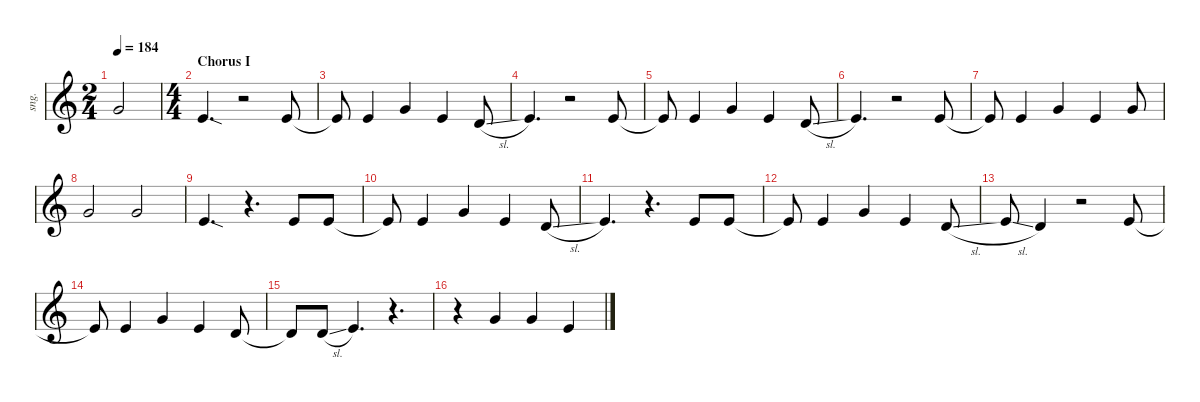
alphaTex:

\defaultSystemsLayout 4
\hideDynamics
\bracketExtendMode nobrackets
\otherSystemsTrackNameOrientation horizontal
\track ("Vocals" "sng.") {defaultSystemsLayout 4 multiBarRest instrument voiceoohs}
\staff {score}
\tuning (E4 B3 G3 D3 A2 E2)
\ts (2 4)
\beaming (8 2 2 2 2)
\tempo 184
\clef g2
\ks c
8.2.2{dy mf beam Up} |
\ts (4 4)
\beaming (8 2 2 2 2)
\section ("" "Chorus I")
5.2{sod}.4{d beam Up} r.2{beam Up} 5.2.8{beam Up} |
5.2{t}.8{beam Up} 5.2.4{beam Up} 8.2.4{beam Up} 5.2.4{beam Up} 3.2{sl}.8{beam Up} |
5.2.4{d beam Up} r.2{beam Up} 5.2.8{beam Up} |
5.2{t}.8{beam Up} 5.2.4{beam Up} 8.2.4{beam Up} 5.2.4{beam Up} 3.2{sl}.8{beam Up} |
5.2.4{d beam Up} r.2{beam Up} 5.2.8{beam Up} |
5.2{t}.8{beam Up} 5.2.4{beam Up} 8.2.4{beam Up} 5.2.4{beam Up} 8.2.8{beam Up} |
8.2.2{beam Up} 8.2.2{beam Up} |
5.2{sod}.4{d beam Up} r.4{d beam Up} 5.2.8{beam Up} 5.2.8{beam Up} |
5.2{t}.8{beam Up} 5.2.4{beam Up} 8.2.4{beam Up} 5.2.4{beam Up} 3.2{sl}.8{beam Up} |
5.2.4{d beam Up} r.4{d beam Up} 5.2.8{beam Up} 5.2.8{beam Up} |
5.2{t}.8{beam Up} 5.2.4{beam Up} 8.2.4{beam Up} 5.2.4{beam Up} 3.2{sl}.8{beam Up} |
5.2{sl}.8{beam Up} 3.2.4{beam Up} r.2{beam Up} 5.2.8{beam Up} |
5.2{t}.8{beam Up} 5.2.4{beam Up} 8.2.4{beam Up} 5.2.4{beam Up} 3.2.8{beam Up} |
3.2{t}.8{beam Up} 3.2{sl}.8{beam Up} 5.2.4{d beam Up} r.4{d beam Up} |
r.4{beam Down} 8.2.4{beam Up} 8.2.4{beam Up} 5.2.4{beam Up}
